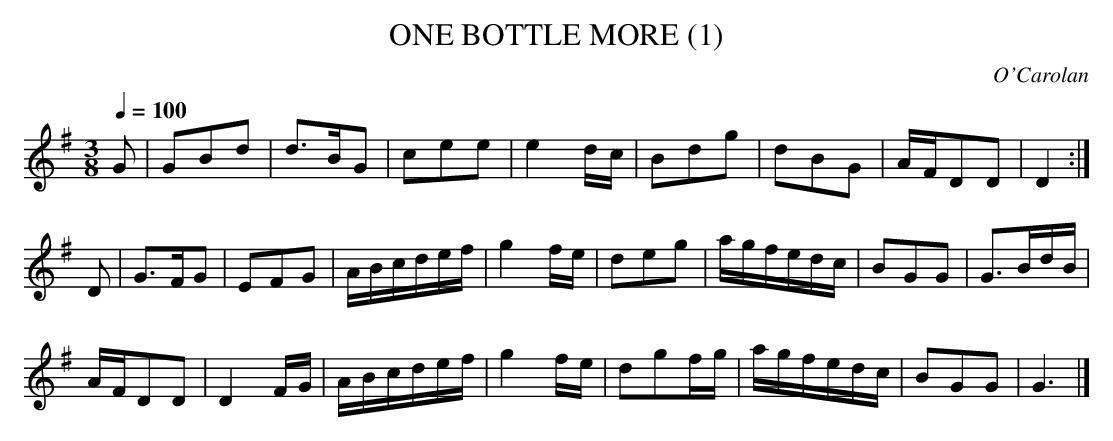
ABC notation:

X:1
T:ONE BOTTLE MORE (1)
C:O'Carolan
Q:1/4=100
M:3/8
L:1/16
K:G
G2|G2B2d2|d3BG2|c2e2e2|e4dc|\
B2d2g2|d2B2G2|AFD2D2|D4:|
D2|G3FG2|E2F2G2|ABcdef|g4fe|\
d2e2g2|agfedc|B2G2G2|G3BdB|
AFD2D2|D4FG|ABcdef|g4fe|\
d2g2fg|agfedc|B2G2G2|G6|]
